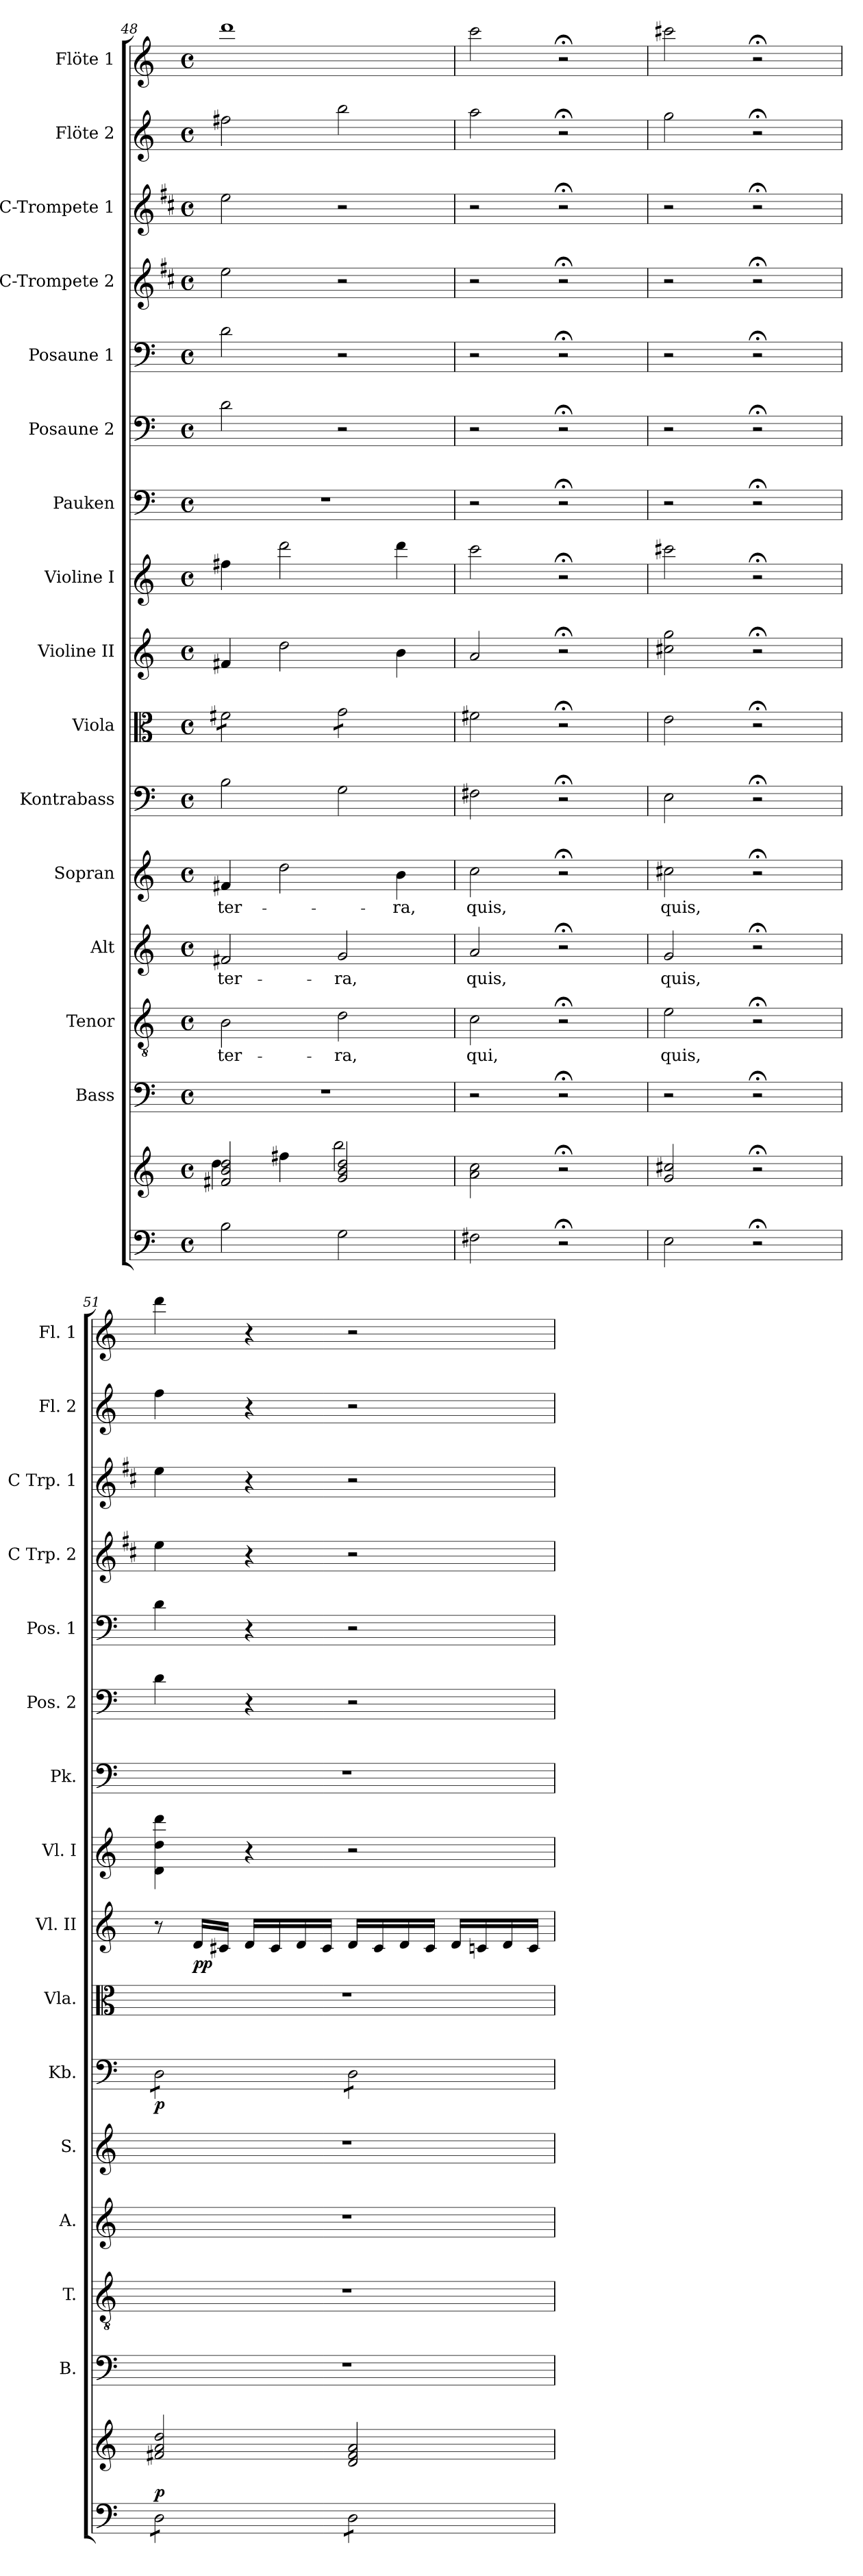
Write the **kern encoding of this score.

**kern	**kern	**dynam	**kern	**kern	**text	**kern	**text	**kern	**text	**kern	**dynam	**kern	**kern	**dynam	**kern	**kern	**kern	**kern	**kern	**kern	**kern	**kern
*part16	*part16	*part16	*part15	*part14	*part14	*part13	*part13	*part12	*part12	*part11	*part11	*part10	*part9	*part9	*part8	*part7	*part6	*part5	*part4	*part3	*part2	*part1
*staff17	*staff16	*staff16/17	*staff15	*staff14	*staff14	*staff13	*staff13	*staff12	*staff12	*staff11	*staff11	*staff10	*staff9	*staff9	*staff8	*staff7	*staff6	*staff5	*staff4	*staff3	*staff2	*staff1
*	*	*	*I"Bass	*I"Tenor	*	*I"Alt	*	*I"Sopran	*	*I"Kontrabass	*	*I"Viola	*I"Violine II	*	*I"Violine I	*I"Pauken	*I"Posaune 2	*I"Posaune 1	*I"C-Trompete 2	*I"C-Trompete 1	*I"Flöte 2	*I"Flöte 1
*	*	*	*I'B.	*I'T.	*	*I'A.	*	*I'S.	*	*I'Kb.	*	*I'Vla.	*I'Vl. II	*	*I'Vl. I	*I'Pk.	*I'Pos. 2	*I'Pos. 1	*I'C Trp. 2	*I'C Trp. 1	*I'Fl. 2	*I'Fl. 1
!!LO:PB:g=z
*clefF4	*clefG2	*	*clefF4	*clefGv2	*	*clefG2	*	*clefG2	*	*clefF4	*	*clefC3	*clefG2	*	*clefG2	*clefF4	*clefF4	*clefF4	*clefG2	*clefG2	*clefG2	*clefG2
*	*	*	*	*	*	*	*	*	*	*ITrd7c12	*	*	*	*	*	*	*	*	*ITrd1c2	*ITrd1c2	*	*
*k[]	*k[]	*	*k[]	*k[]	*	*k[]	*	*k[]	*	*k[]	*	*k[]	*k[]	*	*k[]	*k[]	*k[]	*k[]	*k[]	*k[]	*k[]	*k[]
*C:	*C:	*	*C:	*C:	*	*C:	*	*C:	*	*C:	*	*C:	*C:	*	*C:	*C:	*C:	*C:	*C:	*C:	*C:	*C:
*M4/4	*M4/4	*	*M4/4	*M4/4	*	*M4/4	*	*M4/4	*	*M4/4	*	*M4/4	*M4/4	*	*M4/4	*M4/4	*M4/4	*M4/4	*M4/4	*M4/4	*M4/4	*M4/4
*met(c)	*met(c)	*	*met(c)	*met(c)	*	*met(c)	*	*met(c)	*	*met(c)	*	*met(c)	*met(c)	*	*met(c)	*met(c)	*met(c)	*met(c)	*met(c)	*met(c)	*met(c)	*met(c)
=48	=48	=48	=48	=48	=48	=48	=48	=48	=48	=48	=48	=48	=48	=48	=48	=48	=48	=48	=48	=48	=48	=48
*	*^	*	*	*	*	*	*	*	*	*	*	*	*	*	*	*	*	*	*	*	*	*
!	!	!	!	!	!	!LO:LY:b	!	!LO:LY:b	!	!LO:LY:b	!	!	!	!	!	!	!	!	!	!	!	!	!
*	*	*	*	*	*	*	*	*	*	*	*	*	*tremolo	*	*	*	*	*	*	*	*	*	*
2B\	2f#X/ 2b/ 2dd/	4dd\	.	1r	2B\	ter-	2f#X/	ter-	4f#X/	ter-	2BB\	.	8f#X\L	4f#X/	.	4ff#X\	1r	2d\	2d\	2dd\	2dd\	2ff#X\	1ddd
.	.	.	.	.	.	.	.	.	.	.	.	.	8f#X\	.	.	.	.	.	.	.	.	.	.
.	.	4ff#\	.	.	.	.	.	.	2dd\	.	.	.	8f#X\	2dd\	.	2ddd\	.	.	.	.	.	.	.
.	.	.	.	.	.	.	.	.	.	.	.	.	8f#X\J	.	.	.	.	.	.	.	.	.	.
!	!	!	!	!	!	!LO:LY:b	!	!LO:LY:b	!	!	!	!	!	!	!	!	!	!	!	!	!	!	!
2G\	2g/ 2b/ 2dd/	2bb\	.	.	2d\	-ra,	2g/	-ra,	.	.	2GG\	.	8g\L	.	.	.	.	2r	2r	2r	2r	2bb\	.
.	.	.	.	.	.	.	.	.	.	.	.	.	8g\	.	.	.	.	.	.	.	.	.	.
!	!	!	!	!	!	!	!	!	!	!LO:LY:b	!	!	!	!	!	!	!	!	!	!	!	!	!
.	.	.	.	.	.	.	.	.	4b\	-ra,	.	.	8g\	4b\	.	4ddd\	.	.	.	.	.	.	.
.	.	.	.	.	.	.	.	.	.	.	.	.	8g\J	.	.	.	.	.	.	.	.	.	.
*	*	*	*	*	*	*	*	*	*	*	*	*	*Xtremolo	*	*	*	*	*	*	*	*	*	*
*	*v	*v	*	*	*	*	*	*	*	*	*	*	*	*	*	*	*	*	*	*	*	*	*
=49	=49	=49	=49	=49	=49	=49	=49	=49	=49	=49	=49	=49	=49	=49	=49	=49	=49	=49	=49	=49	=49	=49
!	!	!	!	!	!LO:LY:b	!	!LO:LY:b	!	!LO:LY:b	!	!	!	!	!	!	!	!	!	!	!	!	!
2F#X\	2a\ 2cc\	.	2r	2c\	qui,	2a/	quis,	2cc\	quis,	2FF#X\	.	2f#X\	2a/	.	2ccc\	2r	2r	2r	2r	2r	2aa\	2ccc\
2r;<	2r;<	.	2r;<	2r;<	.	2r;<	.	2r;<	.	2r;<	.	2r;<	2r;<	.	2r;<	2r;<	2r;<	2r;<	2r;<	2r;<	2r;<	2r;<
=50	=50	=50	=50	=50	=50	=50	=50	=50	=50	=50	=50	=50	=50	=50	=50	=50	=50	=50	=50	=50	=50	=50
!	!	!	!	!	!LO:LY:b	!	!LO:LY:b	!	!LO:LY:b	!	!	!	!	!	!	!	!	!	!	!	!	!
2E\	2g/ 2cc#X/	.	2r	2e\	quis,	2g/	quis,	2cc#X\	quis,	2EE\	.	2e\	2cc#X\ 2gg\	.	2ccc#X\	2r	2r	2r	2r	2r	2gg\	2ccc#X\
2r;<	2r;<	.	2r;<	2r;<	.	2r;<	.	2r;<	.	2r;<	.	2r;<	2r;<	.	2r;<	2r;<	2r;<	2r;<	2r;<	2r;<	2r;<	2r;<
=51	=51	=51	=51	=51	=51	=51	=51	=51	=51	=51	=51	=51	=51	=51	=51	=51	=51	=51	=51	=51	=51	=51
!	!	!LO:DY:a=2	!	!	!	!	!	!	!	!	!LO:DY:b	!	!	!	!	!	!	!	!	!	!	!
*tremolo	*	*	*	*	*	*	*	*	*	*	*	*	*	*	*	*	*	*	*	*	*	*
*	*	*	*	*	*	*	*	*	*	*tremolo	*	*	*	*	*	*	*	*	*	*	*	*
8D\L	2f#X/ 2a/ 2dd/	p	1r	1r	.	1r	.	1r	.	8DD\L	p	1r	8r	.	4d\ 4dd\ 4ddd\	1r	4d\	4d\	4dd\	4dd\	4ff\	4ddd\
!	!	!	!	!	!	!	!	!	!	!	!	!	!	!LO:DY:b	!	!	!	!	!	!	!	!
8D\	.	.	.	.	.	.	.	.	.	8DD\	.	.	16d/LL	pp	.	.	.	.	.	.	.	.
.	.	.	.	.	.	.	.	.	.	.	.	.	16c#X/JJ	.	.	.	.	.	.	.	.	.
8D\	.	.	.	.	.	.	.	.	.	8DD\	.	.	16d/LL	.	4r	.	4r	4r	4r	4r	4r	4r
.	.	.	.	.	.	.	.	.	.	.	.	.	16c#/	.	.	.	.	.	.	.	.	.
8D\J	.	.	.	.	.	.	.	.	.	8DD\J	.	.	16d/	.	.	.	.	.	.	.	.	.
.	.	.	.	.	.	.	.	.	.	.	.	.	16c#/JJ	.	.	.	.	.	.	.	.	.
8D\L	2d/ 2f#/ 2a/	.	.	.	.	.	.	.	.	8DD\L	.	.	16d/LL	.	2r	.	2r	2r	2r	2r	2r	2r
.	.	.	.	.	.	.	.	.	.	.	.	.	16c#/	.	.	.	.	.	.	.	.	.
8D\	.	.	.	.	.	.	.	.	.	8DD\	.	.	16d/	.	.	.	.	.	.	.	.	.
.	.	.	.	.	.	.	.	.	.	.	.	.	16c#/JJ	.	.	.	.	.	.	.	.	.
8D\	.	.	.	.	.	.	.	.	.	8DD\	.	.	16d/LL	.	.	.	.	.	.	.	.	.
.	.	.	.	.	.	.	.	.	.	.	.	.	16cn/	.	.	.	.	.	.	.	.	.
8D\J	.	.	.	.	.	.	.	.	.	8DD\J	.	.	16d/	.	.	.	.	.	.	.	.	.
*	*	*	*	*	*	*	*	*	*	*Xtremolo	*	*	*	*	*	*	*	*	*	*	*	*
*Xtremolo	*	*	*	*	*	*	*	*	*	*	*	*	*	*	*	*	*	*	*	*	*	*
.	.	.	.	.	.	.	.	.	.	.	.	.	16c/JJ	.	.	.	.	.	.	.	.	.
=	=	=	=	=	=	=	=	=	=	=	=	=	=	=	=	=	=	=	=	=	=	=
*-	*-	*-	*-	*-	*-	*-	*-	*-	*-	*-	*-	*-	*-	*-	*-	*-	*-	*-	*-	*-	*-	*-
